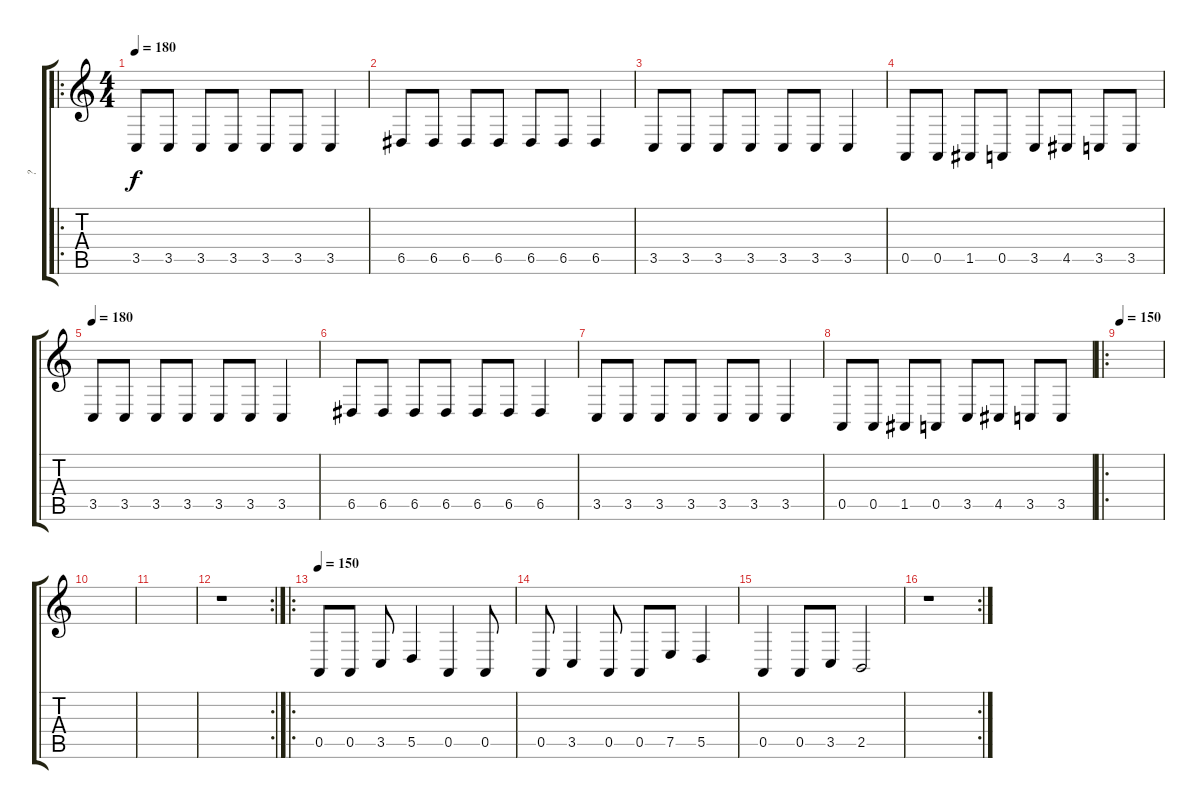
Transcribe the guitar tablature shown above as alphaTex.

\track ("?" "?") {instrument lead2sawtooth}
\staff {score tabs}
\tuning (E4 B3 G3 D3 A2 E2) {hide}
\ro
\ts (4 4)
\tempo 180
\clef g2
\ks c
3.5.8{dy f} 3.5.8 3.5.8 3.5.8 3.5.8 3.5.8 3.5.4 |
6.5.8 6.5.8 6.5.8 6.5.8 6.5.8 6.5.8 6.5.4 |
3.5.8 3.5.8 3.5.8 3.5.8 3.5.8 3.5.8 3.5.4 |
0.5.8 0.5.8 1.5.8 0.5.8 3.5.8 4.5.8 3.5.8 3.5.8 |
\tempo 180
3.5.8 3.5.8 3.5.8 3.5.8 3.5.8 3.5.8 3.5.4 |
6.5.8 6.5.8 6.5.8 6.5.8 6.5.8 6.5.8 6.5.4 |
3.5.8 3.5.8 3.5.8 3.5.8 3.5.8 3.5.8 3.5.4 |
0.5.8 0.5.8 1.5.8 0.5.8 3.5.8 4.5.8 3.5.8 3.5.8 |
\ro
\tempo 150
|
|
|
\rc 2
r.1 |
\ro
\tempo 150
0.5.8 0.5.8 3.5.8 5.5.4 0.5.4 0.5.8 |
0.5.8 3.5.4 0.5.8 0.5.8 7.5.8 5.5.4 |
0.5.4 0.5.8 3.5.8 2.5.2 |
\rc 2
r.1
